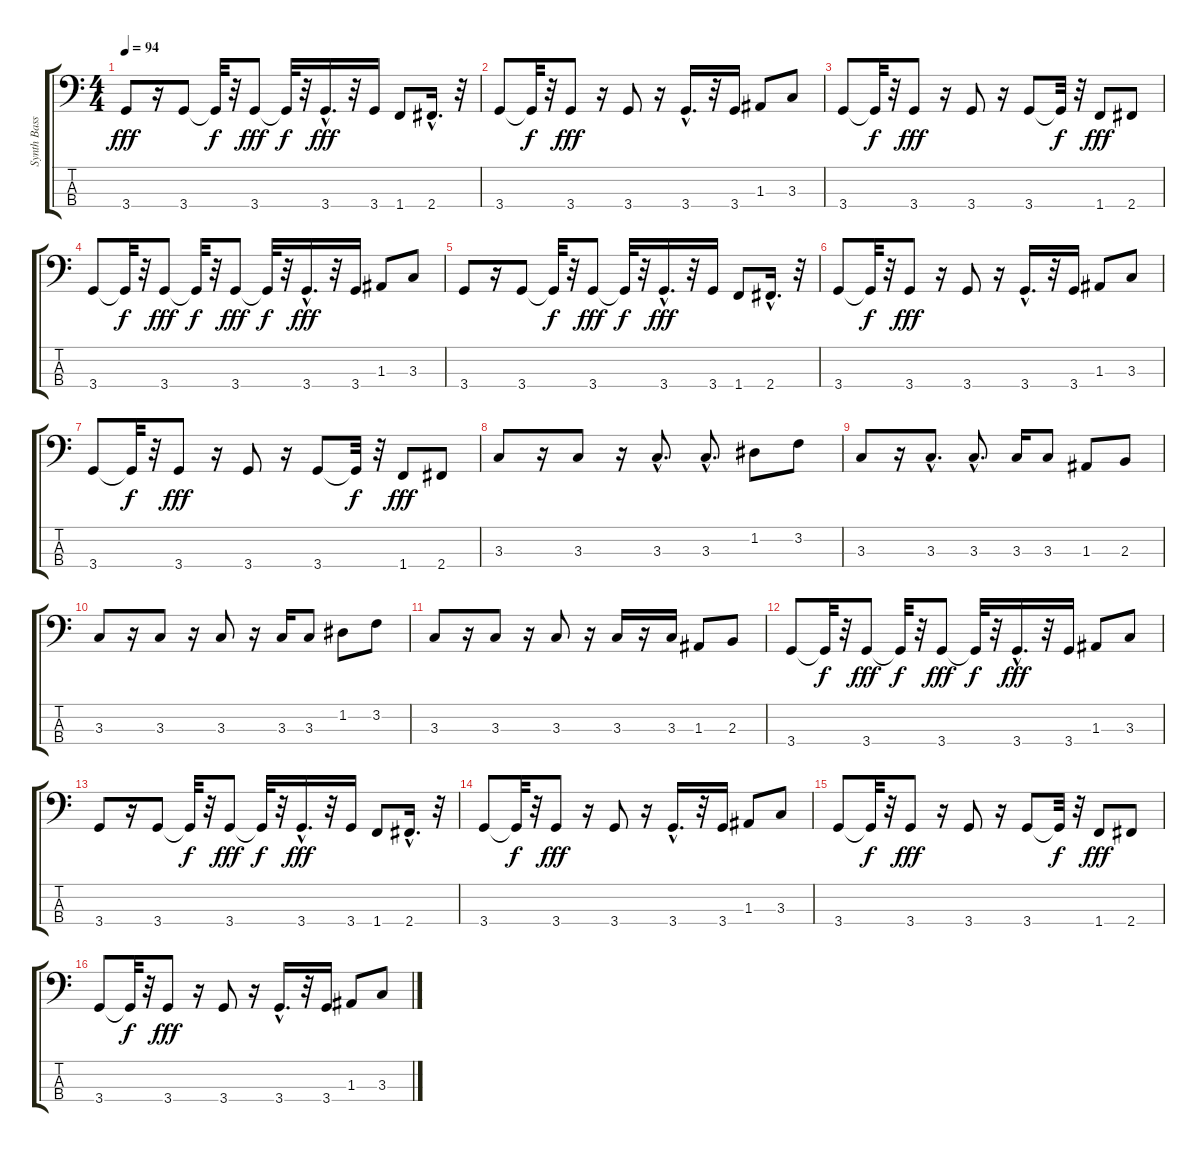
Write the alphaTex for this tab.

\track ("Synth Bass" "Synth Bass") {instrument synthbass1}
\staff {score tabs}
\tuning (G2 D2 A1 E1) {hide}
\ts (4 4)
\tempo 94
\clef f4
\ks c
3.4.8{dy fff} r.16 3.4.8 3.4{t}.32{dy f} r.32 3.4.8{dy fff} 3.4{t}.32{dy f} r.32 3.4{hac}.16{d dy fff} r.32 3.4.16 1.4.8 2.4{hac}.16{d} r.32 |
3.4.8 3.4{t}.32{dy f} r.32 3.4.8{dy fff} r.16 3.4.8 r.16 3.4{hac}.16{d} r.32 3.4.16 1.3.8 3.3.8 |
3.4.8 3.4{t}.32{dy f} r.32 3.4.8{dy fff} r.16 3.4.8 r.16 3.4.8 3.4{t}.32{dy f} r.32 1.4.8{dy fff} 2.4.8 |
3.4.8 3.4{t}.32{dy f} r.32 3.4.8{dy fff} 3.4{t}.32{dy f} r.32 3.4.8{dy fff} 3.4{t}.32{dy f} r.32 3.4{hac}.16{d dy fff} r.32 3.4.16 1.3.8 3.3.8 |
3.4.8 r.16 3.4.8 3.4{t}.32{dy f} r.32 3.4.8{dy fff} 3.4{t}.32{dy f} r.32 3.4{hac}.16{d dy fff} r.32 3.4.16 1.4.8 2.4{hac}.16{d} r.32 |
3.4.8 3.4{t}.32{dy f} r.32 3.4.8{dy fff} r.16 3.4.8 r.16 3.4{hac}.16{d} r.32 3.4.16 1.3.8 3.3.8 |
3.4.8 3.4{t}.32{dy f} r.32 3.4.8{dy fff} r.16 3.4.8 r.16 3.4.8 3.4{t}.32{dy f} r.32 1.4.8{dy fff} 2.4.8 |
3.3.8 r.16 3.3.8 r.16 3.3{hac}.8{d} 3.3{hac}.8{d} 1.2.8 3.2.8 |
3.3.8 r.16 3.3{hac}.8{d} 3.3{hac}.8{d} 3.3.16 3.3.8 1.3.8 2.3.8 |
3.3.8 r.16 3.3.8 r.16 3.3.8 r.16 3.3.16 3.3.8 1.2.8 3.2.8 |
3.3.8 r.16 3.3.8 r.16 3.3.8 r.16 3.3.16 r.16 3.3.16 1.3.8 2.3.8 |
3.4.8 3.4{t}.32{dy f} r.32 3.4.8{dy fff} 3.4{t}.32{dy f} r.32 3.4.8{dy fff} 3.4{t}.32{dy f} r.32 3.4{hac}.16{d dy fff} r.32 3.4.16 1.3.8 3.3.8 |
3.4.8 r.16 3.4.8 3.4{t}.32{dy f} r.32 3.4.8{dy fff} 3.4{t}.32{dy f} r.32 3.4{hac}.16{d dy fff} r.32 3.4.16 1.4.8 2.4{hac}.16{d} r.32 |
3.4.8 3.4{t}.32{dy f} r.32 3.4.8{dy fff} r.16 3.4.8 r.16 3.4{hac}.16{d} r.32 3.4.16 1.3.8 3.3.8 |
3.4.8 3.4{t}.32{dy f} r.32 3.4.8{dy fff} r.16 3.4.8 r.16 3.4.8 3.4{t}.32{dy f} r.32 1.4.8{dy fff} 2.4.8 |
3.4.8 3.4{t}.32{dy f} r.32 3.4.8{dy fff} r.16 3.4.8 r.16 3.4{hac}.16{d} r.32 3.4.16 1.3.8 3.3.8
